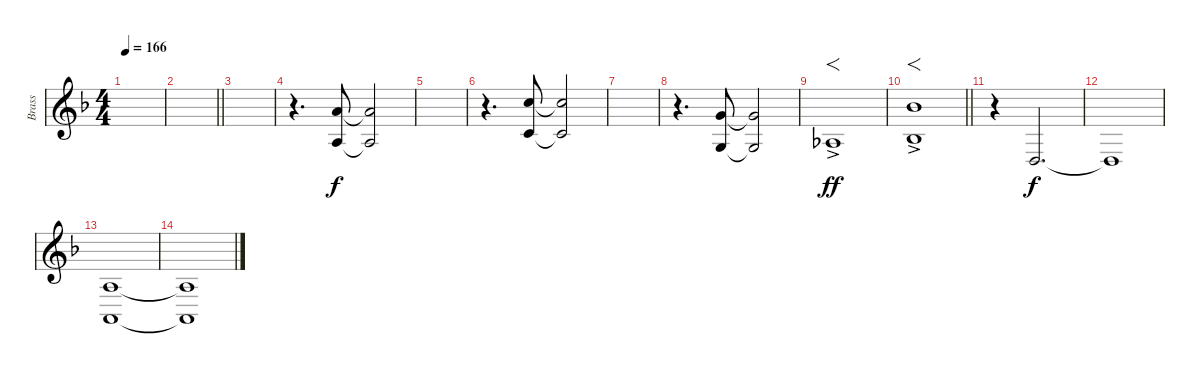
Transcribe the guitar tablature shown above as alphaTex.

\track ("Brass" "Brass") {instrument trombone}
\staff {score}
\tuning (E4 B3 G3 D3 A2 E2) {hide}
\ts (4 4)
\tempo 166
\clef g2
\ks f
|
\barLineRight lightlight
|
\section ("" "")
|
r.4{d} (10.2 7.4).8 (10.2{t} 7.4{t}).2 |
|
r.4{d} (13.2 10.4).8 (13.2{t} 10.4{t}).2 |
|
r.4{d} (8.2 5.4).8 (8.2{t} 5.4{t}).2 |
6.4{ac}.1{f dy ff} |
\barLineRight lightlight
(11.2{ac} 8.4{ac}).1{f} |
\section ("" "")
r.4 0.4.2{d dy f} |
0.4{t}.1 |
(7.4 0.5).1 |
(7.4{t} 0.5{t}).1{volume 4}
